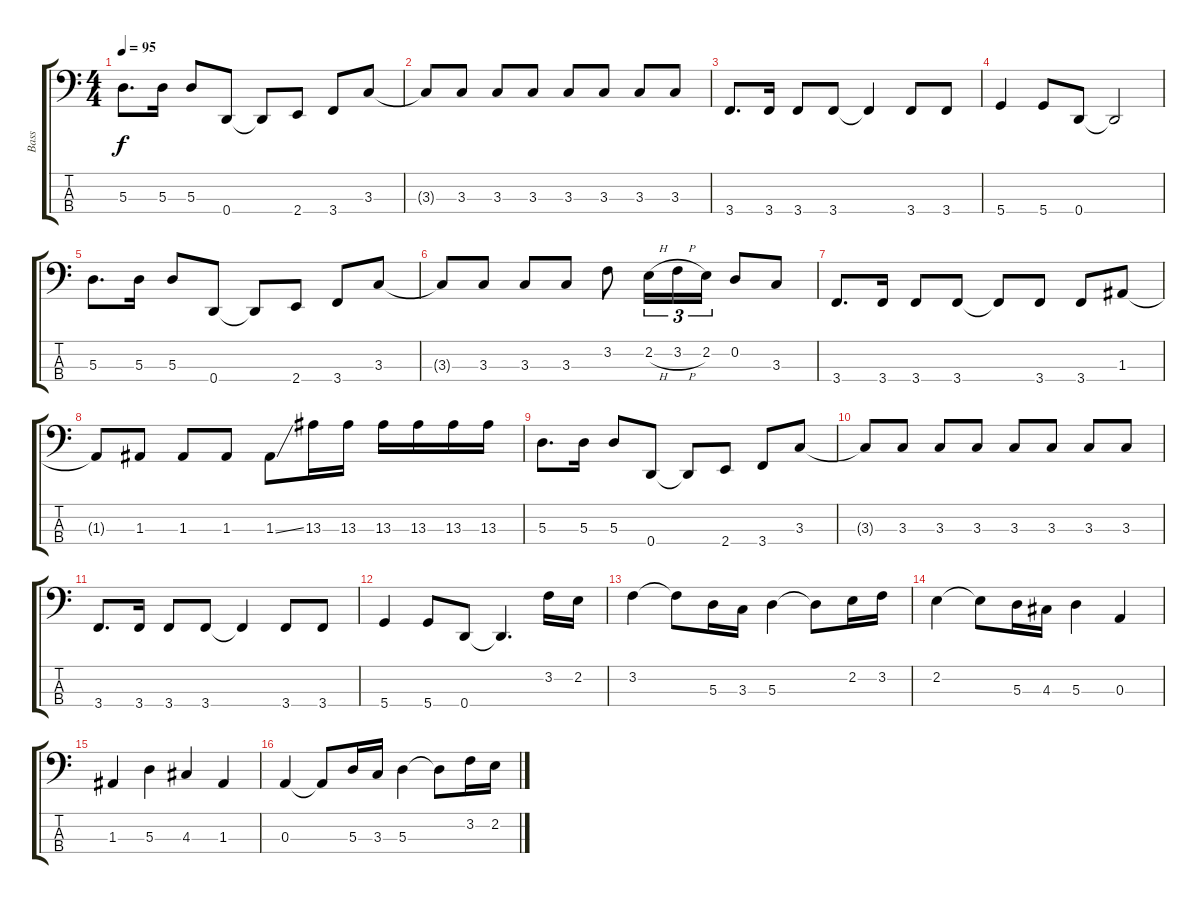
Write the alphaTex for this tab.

\track ("Bass" "Bass") {instrument electricbasspick}
\staff {score tabs}
\tuning (G2 D2 A1 D1) {hide}
\ts (4 4)
\tempo 95
\clef f4
\ks c
5.3.8{d dy f} 5.3.16 5.3.8 0.4.8 0.4{t}.8 2.4.8 3.4.8 3.3.8 |
3.3{t}.8 3.3.8 3.3.8 3.3.8 3.3.8 3.3.8 3.3.8 3.3.8 |
3.4.8{d} 3.4.16 3.4.8 3.4.8 3.4{t}.4 3.4.8 3.4.8 |
5.4.4 5.4.8 0.4.8 0.4{t}.2 |
5.3.8{d} 5.3.16 5.3.8 0.4.8 0.4{t}.8 2.4.8 3.4.8 3.3.8 |
3.3{t}.8 3.3.8 3.3.8 3.3.8 3.2.8 2.2{h}.16{tu (3 2)} 3.2{h}.16{tu (3 2)} 2.2.16{tu (3 2)} 0.2.8 3.3.8 |
3.4.8{d} 3.4.16 3.4.8 3.4.8 3.4{t}.8 3.4.8 3.4.8 1.3.8 |
1.3{t}.8 1.3.8 1.3.8 1.3.8 1.3{ss}.8 13.3.16 13.3.16 13.3.16 13.3.16 13.3.16 13.3.16 |
5.3.8{d} 5.3.16 5.3.8 0.4.8 0.4{t}.8 2.4.8 3.4.8 3.3.8 |
3.3{t}.8 3.3.8 3.3.8 3.3.8 3.3.8 3.3.8 3.3.8 3.3.8 |
3.4.8{d} 3.4.16 3.4.8 3.4.8 3.4{t}.4 3.4.8 3.4.8 |
5.4.4 5.4.8 0.4.8 0.4{t}.4{d} 3.2.16 2.2.16 |
3.2.4 3.2{t}.8 5.3.16 3.3.16 5.3.4 5.3{t}.8 2.2.16 3.2.16 |
2.2.4 2.2{t}.8 5.3.16 4.3.16 5.3.4 0.3.4 |
1.3.4 5.3.4 4.3.4 1.3.4 |
0.3.4 0.3{t}.8 5.3.16 3.3.16 5.3.4 5.3{t}.8 3.2.16 2.2.16
